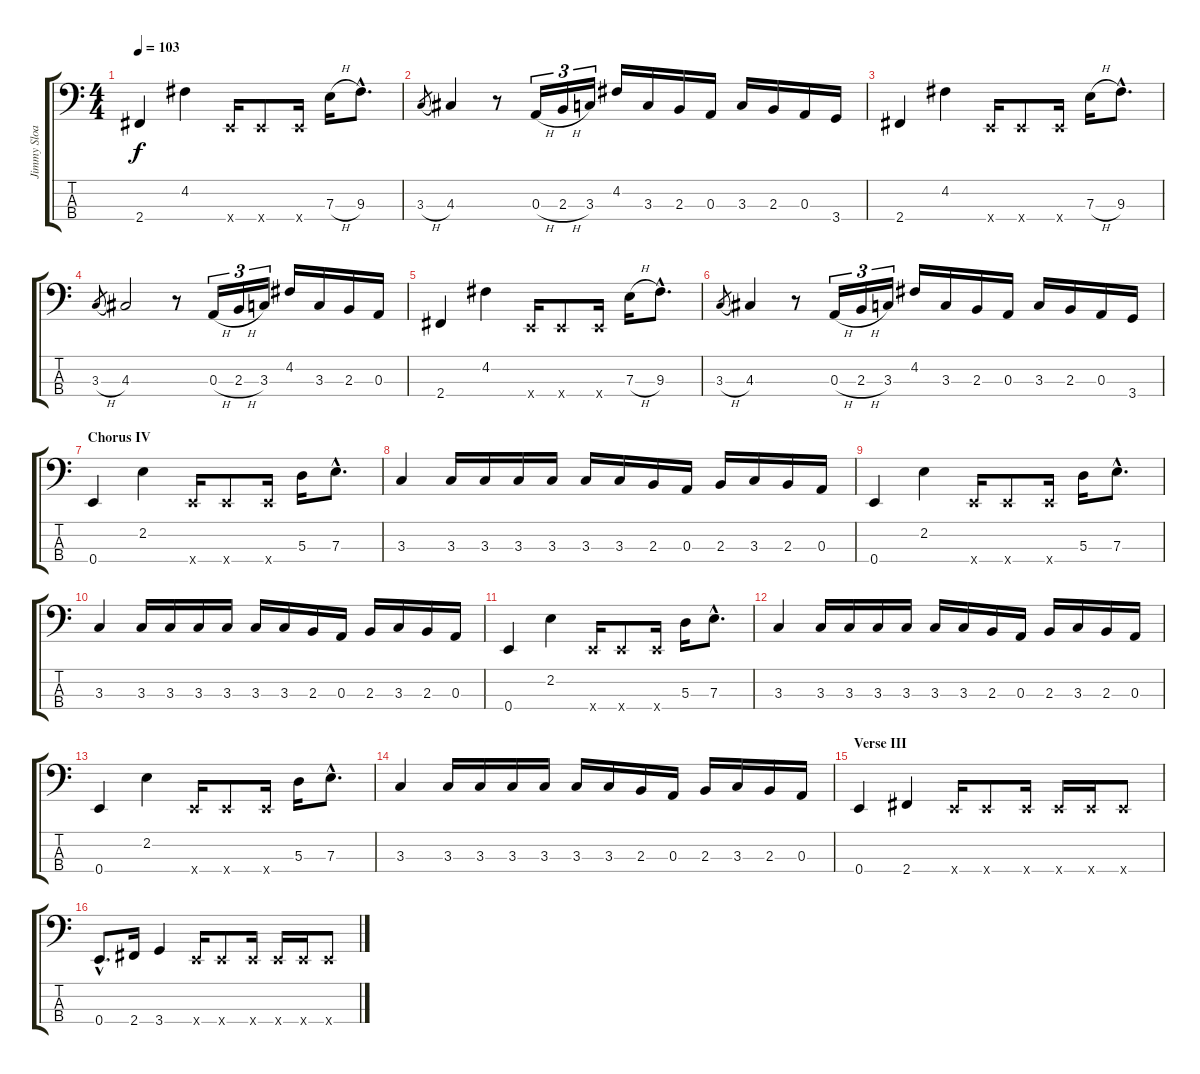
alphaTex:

\track ("Jimmy Sloas" "Jimmy Sloa") {instrument electricbassfinger}
\staff {score tabs}
\tuning (G2 D2 A1 E1) {hide}
\ts (4 4)
\tempo 103
\clef f4
\ks c
2.4.4{dy f} 4.2.4 0.4{x}.16 0.4{x}.8 0.4{x}.16 7.3{h}.16 9.3{hac}.8{d} |
3.3{h}.8{gr} 4.3.4 r.8 0.3{h}.16{tu (3 2)} 2.3{h}.16{tu (3 2)} 3.3.16{tu (3 2)} 4.2.16 3.3.16 2.3.16 0.3.16 3.3.16 2.3.16 0.3.16 3.4.16 |
2.4.4 4.2.4 0.4{x}.16 0.4{x}.8 0.4{x}.16 7.3{h}.16 9.3{hac}.8{d} |
3.3{h}.8{gr} 4.3.2 r.8 0.3{h}.16{tu (3 2)} 2.3{h}.16{tu (3 2)} 3.3.16{tu (3 2)} 4.2.16 3.3.16 2.3.16 0.3.16 |
2.4.4 4.2.4 0.4{x}.16 0.4{x}.8 0.4{x}.16 7.3{h}.16 9.3{hac}.8{d} |
3.3{h}.8{gr} 4.3.4 r.8 0.3{h}.16{tu (3 2)} 2.3{h}.16{tu (3 2)} 3.3.16{tu (3 2)} 4.2.16 3.3.16 2.3.16 0.3.16 3.3.16 2.3.16 0.3.16 3.4.16 |
\section ("" "Chorus IV")
0.4.4 2.2.4 0.4{x}.16 0.4{x}.8 0.4{x}.16 5.3.16 7.3{hac}.8{d} |
3.3.4 3.3.16 3.3.16 3.3.16 3.3.16 3.3.16 3.3.16 2.3.16 0.3.16 2.3.16 3.3.16 2.3.16 0.3.16 |
0.4.4 2.2.4 0.4{x}.16 0.4{x}.8 0.4{x}.16 5.3.16 7.3{hac}.8{d} |
3.3.4 3.3.16 3.3.16 3.3.16 3.3.16 3.3.16 3.3.16 2.3.16 0.3.16 2.3.16 3.3.16 2.3.16 0.3.16 |
0.4.4 2.2.4 0.4{x}.16 0.4{x}.8 0.4{x}.16 5.3.16 7.3{hac}.8{d} |
3.3.4 3.3.16 3.3.16 3.3.16 3.3.16 3.3.16 3.3.16 2.3.16 0.3.16 2.3.16 3.3.16 2.3.16 0.3.16 |
0.4.4 2.2.4 0.4{x}.16 0.4{x}.8 0.4{x}.16 5.3.16 7.3{hac}.8{d} |
3.3.4 3.3.16 3.3.16 3.3.16 3.3.16 3.3.16 3.3.16 2.3.16 0.3.16 2.3.16 3.3.16 2.3.16 0.3.16 |
\section ("" "Verse III")
0.4.4 2.4.4 0.4{x}.16 0.4{x}.8 0.4{x}.16 0.4{x}.16 0.4{x}.16 0.4{x}.8 |
0.4{hac}.8{d} 2.4.16 3.4.4 0.4{x}.16 0.4{x}.8 0.4{x}.16 0.4{x}.16 0.4{x}.16 0.4{x}.8
